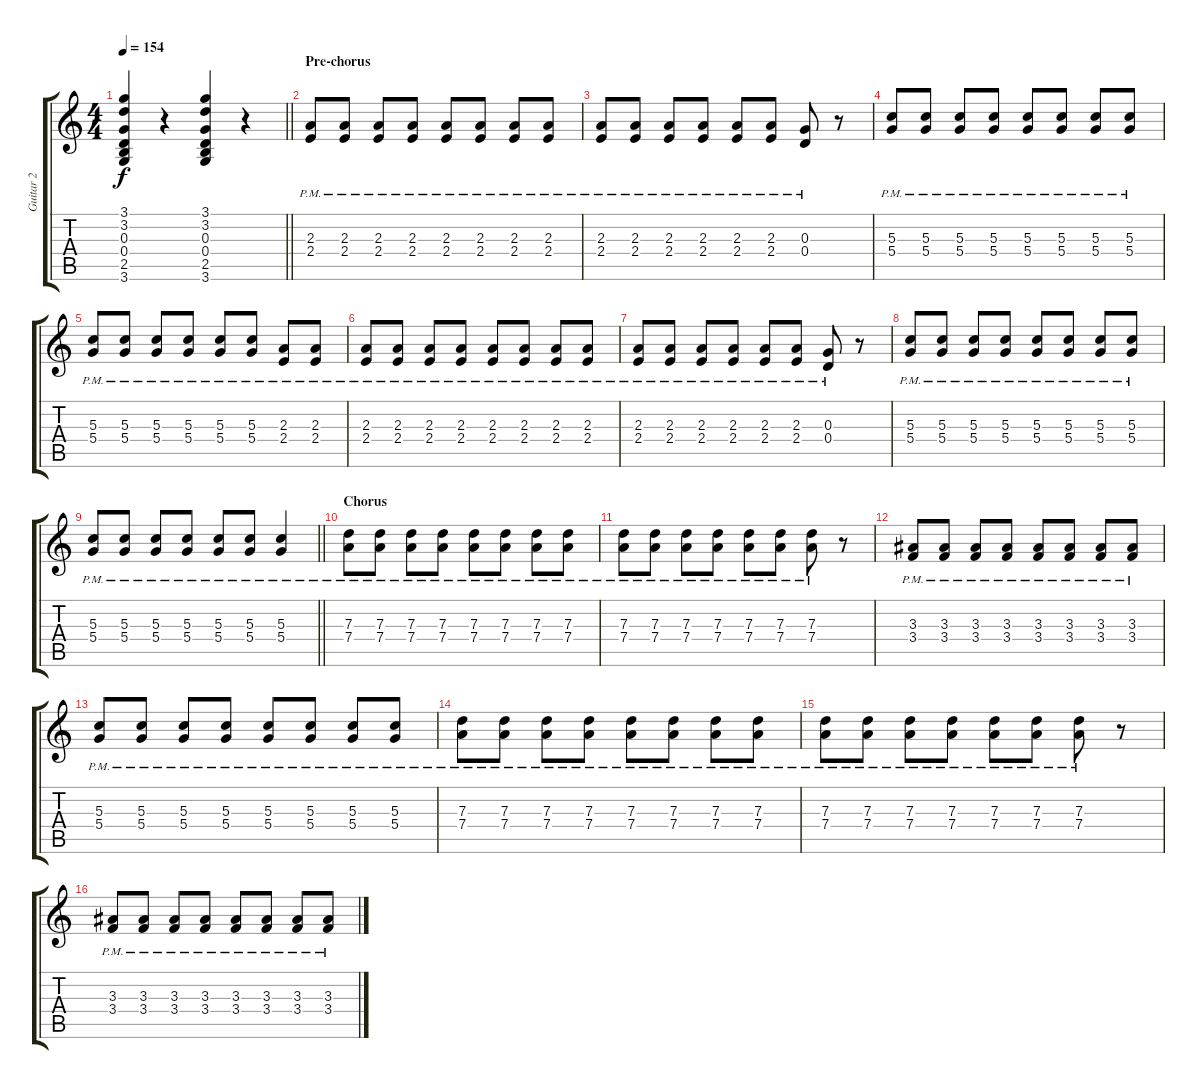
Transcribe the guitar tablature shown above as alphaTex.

\track ("Guitar 2" "Guitar 2") {instrument electricguitarjazz}
\staff {score tabs}
\tuning (E4 B3 G3 D3 A2 E2) {hide}
\ts (4 4)
\tempo 154
\clef g2
\barLineRight lightlight
\ks c
(3.1 3.2 0.3 0.4 2.5 3.6).4{dy f} r.4 (3.1 3.2 0.3 0.4 2.5 3.6).4 r.4 |
\section ("" "Pre-chorus")
(2.3{pm} 2.4).8 (2.3{pm} 2.4).8 (2.3{pm} 2.4).8 (2.3{pm} 2.4).8 (2.3{pm} 2.4).8 (2.3{pm} 2.4).8 (2.3{pm} 2.4).8 (2.3{pm} 2.4).8 |
(2.3{pm} 2.4).8 (2.3{pm} 2.4).8 (2.3{pm} 2.4).8 (2.3{pm} 2.4).8 (2.3{pm} 2.4).8 (2.3{pm} 2.4).8 (0.3{pm} 0.4).8 r.8 |
(5.3 5.4{pm}).8 (5.3 5.4{pm}).8 (5.3 5.4{pm}).8 (5.3 5.4{pm}).8 (5.3 5.4{pm}).8 (5.3 5.4{pm}).8 (5.3 5.4{pm}).8 (5.3 5.4{pm}).8 |
(5.3 5.4{pm}).8 (5.3 5.4{pm}).8 (5.3 5.4{pm}).8 (5.3 5.4{pm}).8 (5.3 5.4{pm}).8 (5.3 5.4{pm}).8 (2.3 2.4{pm}).8 (2.3 2.4{pm}).8 |
(2.3{pm} 2.4).8 (2.3{pm} 2.4).8 (2.3{pm} 2.4).8 (2.3{pm} 2.4).8 (2.3{pm} 2.4).8 (2.3{pm} 2.4).8 (2.3{pm} 2.4).8 (2.3{pm} 2.4).8 |
(2.3{pm} 2.4).8 (2.3{pm} 2.4).8 (2.3{pm} 2.4).8 (2.3{pm} 2.4).8 (2.3{pm} 2.4).8 (2.3{pm} 2.4).8 (0.3{pm} 0.4).8 r.8 |
(5.3 5.4{pm}).8 (5.3 5.4{pm}).8 (5.3 5.4{pm}).8 (5.3 5.4{pm}).8 (5.3 5.4{pm}).8 (5.3 5.4{pm}).8 (5.3 5.4{pm}).8 (5.3 5.4{pm}).8 |
\barLineRight lightlight
(5.3 5.4{pm}).8 (5.3 5.4{pm}).8 (5.3 5.4{pm}).8 (5.3 5.4{pm}).8 (5.3 5.4{pm}).8 (5.3 5.4{pm}).8 (5.3 5.4{pm}).4 |
\section ("" "Chorus")
(7.3 7.4{pm}).8 (7.3 7.4{pm}).8 (7.3 7.4{pm}).8 (7.3 7.4{pm}).8 (7.3 7.4{pm}).8 (7.3 7.4{pm}).8 (7.3 7.4{pm}).8 (7.3 7.4{pm}).8 |
(7.3 7.4{pm}).8 (7.3 7.4{pm}).8 (7.3 7.4{pm}).8 (7.3 7.4{pm}).8 (7.3 7.4{pm}).8 (7.3 7.4{pm}).8 (7.3 7.4{pm}).8 r.8 |
(3.3 3.4{pm}).8 (3.3 3.4{pm}).8 (3.3 3.4{pm}).8 (3.3 3.4{pm}).8 (3.3 3.4{pm}).8 (3.3 3.4{pm}).8 (3.3 3.4{pm}).8 (3.3 3.4{pm}).8 |
(5.3 5.4{pm}).8 (5.3 5.4{pm}).8 (5.3 5.4{pm}).8 (5.3 5.4{pm}).8 (5.3 5.4{pm}).8 (5.3 5.4{pm}).8 (5.3 5.4{pm}).8 (5.3 5.4{pm}).8 |
(7.3 7.4{pm}).8 (7.3 7.4{pm}).8 (7.3 7.4{pm}).8 (7.3 7.4{pm}).8 (7.3 7.4{pm}).8 (7.3 7.4{pm}).8 (7.3 7.4{pm}).8 (7.3 7.4{pm}).8 |
(7.3 7.4{pm}).8 (7.3 7.4{pm}).8 (7.3 7.4{pm}).8 (7.3 7.4{pm}).8 (7.3 7.4{pm}).8 (7.3 7.4{pm}).8 (7.3 7.4{pm}).8 r.8 |
(3.3 3.4{pm}).8 (3.3 3.4{pm}).8 (3.3 3.4{pm}).8 (3.3 3.4{pm}).8 (3.3 3.4{pm}).8 (3.3 3.4{pm}).8 (3.3 3.4{pm}).8 (3.3 3.4{pm}).8
